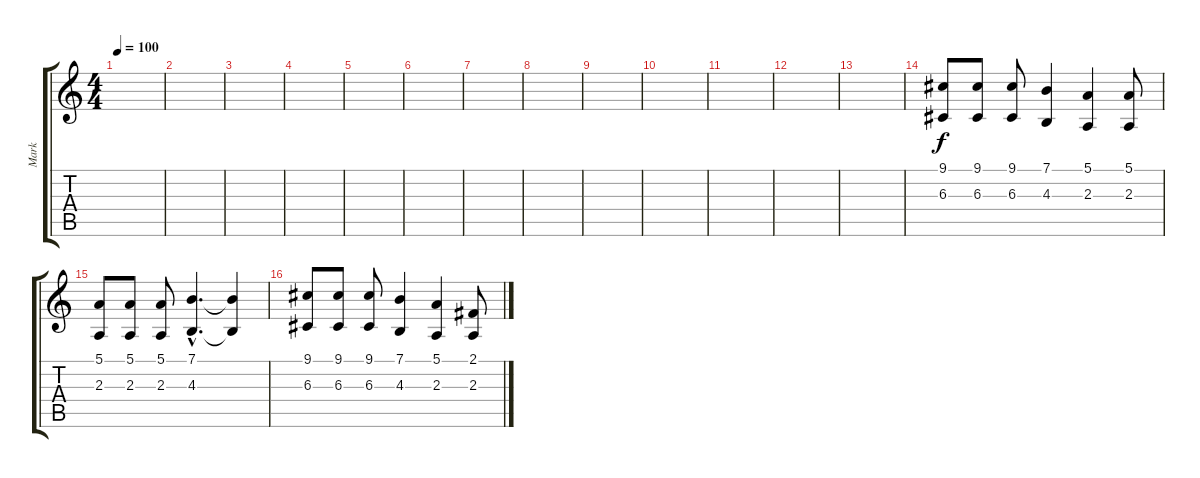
\track ("Mark" "Mark") {instrument choiraahs}
\staff {score tabs}
\tuning (E4 B3 G3 D3 A2 E2) {hide}
\ts (4 4)
\tempo 100
\clef g2
\ks c
|
|
|
|
|
|
|
|
|
|
|
|
|
(9.1 6.3).8 (9.1 6.3).8 (9.1 6.3).8 (7.1 4.3).4 (5.1 2.3).4 (5.1 2.3).8 |
(5.1 2.3).8 (5.1 2.3).8 (5.1 2.3).8 (7.1{hac} 4.3{hac}).4{d} (7.1{t} 4.3{t}).4 |
(9.1 6.3).8 (9.1 6.3).8 (9.1 6.3).8 (7.1 4.3).4 (5.1 2.3).4 (2.1 2.3).8
